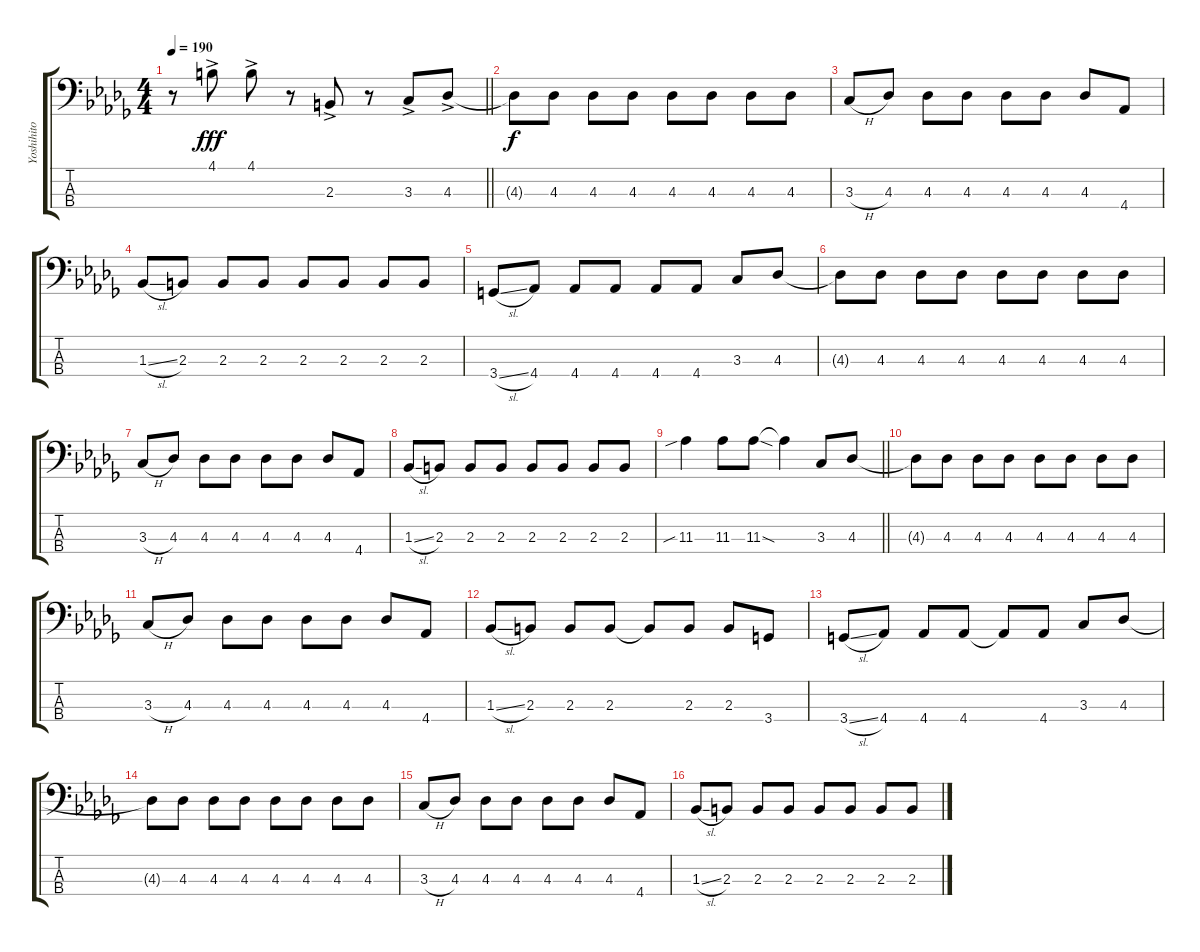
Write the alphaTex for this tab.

\track ("Yoshihito Onda" "Yoshihito ") {instrument electricbasspick}
\staff {score tabs}
\tuning (G2 D2 A1 E1) {hide}
\ts (4 4)
\tempo 190
\clef f4
\barLineRight lightlight
\ks db
r.8{dy fff} 4.1{ac}.8 4.1{ac}.8 r.8 2.3{ac}.8 r.8 3.3{ac}.8 4.3{ac}.8 |
4.3{t}.8{dy f} 4.3.8 4.3.8 4.3.8 4.3.8 4.3.8 4.3.8 4.3.8 |
3.3{h}.8 4.3.8 4.3.8 4.3.8 4.3.8 4.3.8 4.3.8 4.4.8 |
1.3{sl}.8 2.3.8 2.3.8 2.3.8 2.3.8 2.3.8 2.3.8 2.3.8 |
3.4{sl}.8 4.4.8 4.4.8 4.4.8 4.4.8 4.4.8 3.3.8 4.3.8 |
4.3{t}.8 4.3.8 4.3.8 4.3.8 4.3.8 4.3.8 4.3.8 4.3.8 |
3.3{h}.8 4.3.8 4.3.8 4.3.8 4.3.8 4.3.8 4.3.8 4.4.8 |
1.3{sl}.8 2.3.8 2.3.8 2.3.8 2.3.8 2.3.8 2.3.8 2.3.8 |
\barLineRight lightlight
11.3{sib}.4 11.3.8 11.3{sod}.8 11.3{t}.4 3.3.8 4.3.8 |
4.3{t}.8 4.3.8 4.3.8 4.3.8 4.3.8 4.3.8 4.3.8 4.3.8 |
3.3{h}.8 4.3.8 4.3.8 4.3.8 4.3.8 4.3.8 4.3.8 4.4.8 |
1.3{sl}.8 2.3.8 2.3.8 2.3.8 2.3{t}.8 2.3.8 2.3.8 3.4.8 |
3.4{sl}.8 4.4.8 4.4.8 4.4.8 4.4{t}.8 4.4.8 3.3.8 4.3.8 |
4.3{t}.8 4.3.8 4.3.8 4.3.8 4.3.8 4.3.8 4.3.8 4.3.8 |
3.3{h}.8 4.3.8 4.3.8 4.3.8 4.3.8 4.3.8 4.3.8 4.4.8 |
1.3{sl}.8 2.3.8 2.3.8 2.3.8 2.3.8 2.3.8 2.3.8 2.3.8
